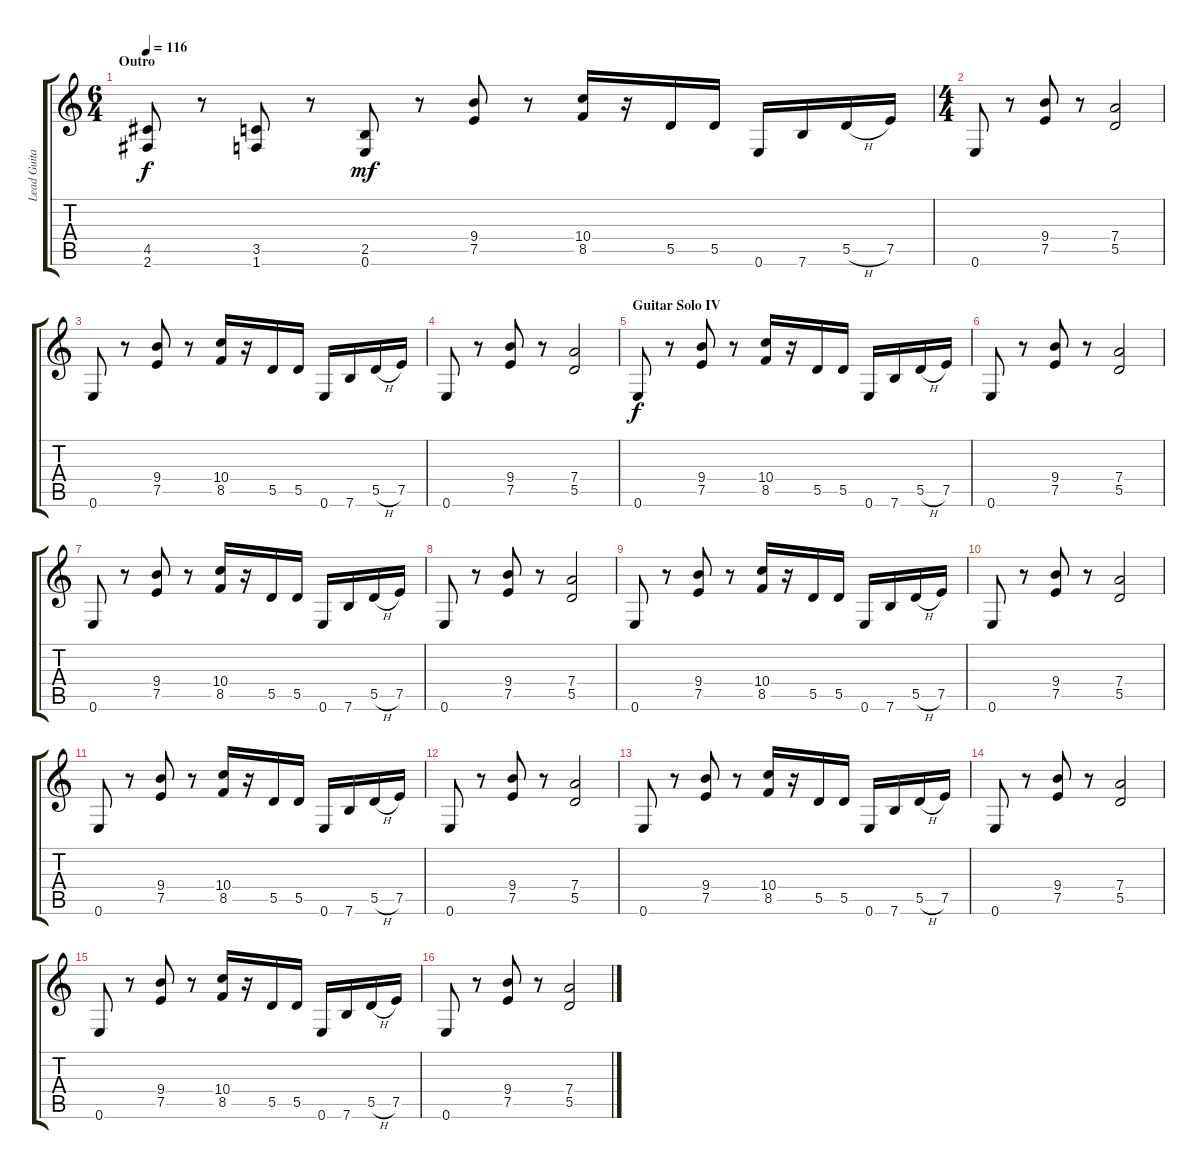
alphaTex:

\track ("Lead Guitar II (Chris Poland)" "Lead Guita") {instrument distortionguitar}
\staff {score tabs}
\tuning (E4 B3 G3 D3 A2 E2) {hide}
\ts (6 4)
\section ("" "Outro")
\tempo 116
\clef g2
\ks c
(4.5 2.6).8{dy f} r.8 (3.5 1.6).8 r.8 (2.5 0.6).8{dy mf} r.8 (9.4 7.5).8 r.8 (10.4 8.5).16 r.16 5.5.16 5.5.16 0.6.16 7.6.16 5.5{h}.16 7.5.16 |
\ts (4 4)
0.6.8 r.8 (9.4 7.5).8 r.8 (7.4 5.5).2 |
0.6.8 r.8 (9.4 7.5).8 r.8 (10.4 8.5).16 r.16 5.5.16 5.5.16 0.6.16 7.6.16 5.5{h}.16 7.5.16 |
0.6.8 r.8 (9.4 7.5).8 r.8 (7.4 5.5).2 |
\section ("" "Guitar Solo IV")
0.6.8{dy f} r.8 (9.4 7.5).8 r.8 (10.4 8.5).16 r.16 5.5.16 5.5.16 0.6.16 7.6.16 5.5{h}.16 7.5.16 |
0.6.8 r.8 (9.4 7.5).8 r.8 (7.4 5.5).2 |
0.6.8 r.8 (9.4 7.5).8 r.8 (10.4 8.5).16 r.16 5.5.16 5.5.16 0.6.16 7.6.16 5.5{h}.16 7.5.16 |
0.6.8 r.8 (9.4 7.5).8 r.8 (7.4 5.5).2 |
0.6.8 r.8 (9.4 7.5).8 r.8 (10.4 8.5).16 r.16 5.5.16 5.5.16 0.6.16 7.6.16 5.5{h}.16 7.5.16 |
0.6.8 r.8 (9.4 7.5).8 r.8 (7.4 5.5).2 |
0.6.8 r.8 (9.4 7.5).8 r.8 (10.4 8.5).16 r.16 5.5.16 5.5.16 0.6.16 7.6.16 5.5{h}.16 7.5.16 |
0.6.8 r.8 (9.4 7.5).8 r.8 (7.4 5.5).2 |
0.6.8 r.8 (9.4 7.5).8 r.8 (10.4 8.5).16 r.16 5.5.16 5.5.16 0.6.16 7.6.16 5.5{h}.16 7.5.16 |
0.6.8 r.8 (9.4 7.5).8 r.8 (7.4 5.5).2 |
0.6.8 r.8 (9.4 7.5).8 r.8 (10.4 8.5).16 r.16 5.5.16 5.5.16 0.6.16 7.6.16 5.5{h}.16 7.5.16 |
0.6.8 r.8 (9.4 7.5).8 r.8 (7.4 5.5).2
